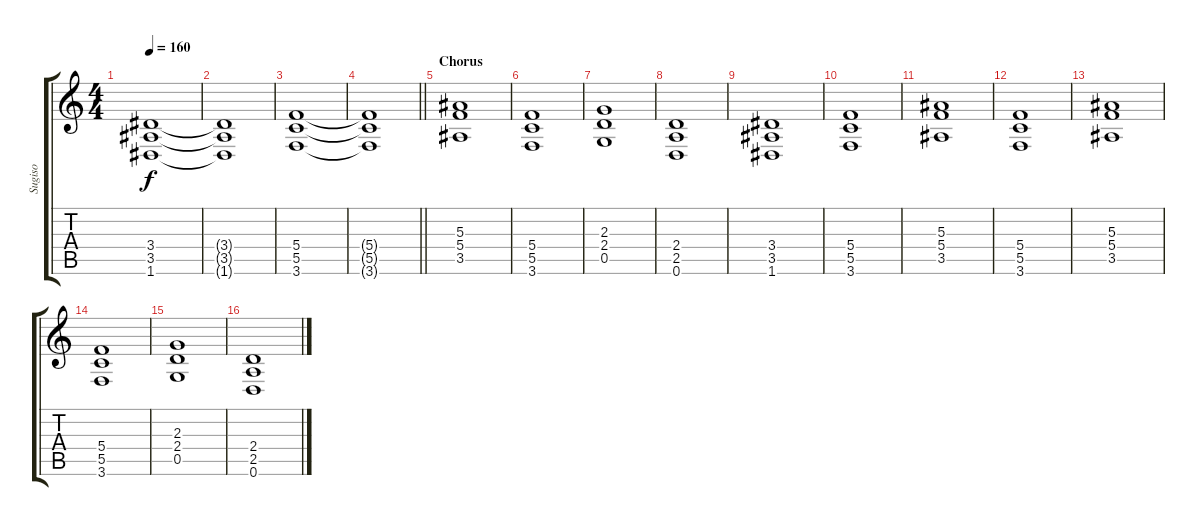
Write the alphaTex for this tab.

\track ("Sugiso" "Sugiso") {instrument distortionguitar}
\staff {score tabs}
\tuning (D4 A3 F3 C3 G2 D2) {hide}
\ts (4 4)
\tempo 160
\clef g2
\ks c
(3.4 3.5 1.6).1{dy f} |
(3.4{t} 3.5{t} 1.6{t}).1 |
(5.4 5.5 3.6).1{volume 13} |
\barLineRight lightlight
(5.4{t} 5.5{t} 3.6{t}).1 |
\section ("" "Chorus")
(5.3 5.4 3.5).1 |
(5.4 5.5 3.6).1 |
(2.3 2.4 0.5).1 |
(2.4 2.5 0.6).1 |
(3.4 3.5 1.6).1 |
(5.4 5.5 3.6).1 |
(5.3 5.4 3.5).1 |
(5.4 5.5 3.6).1 |
(5.3 5.4 3.5).1 |
(5.4 5.5 3.6).1 |
(2.3 2.4 0.5).1 |
(2.4 2.5 0.6).1
